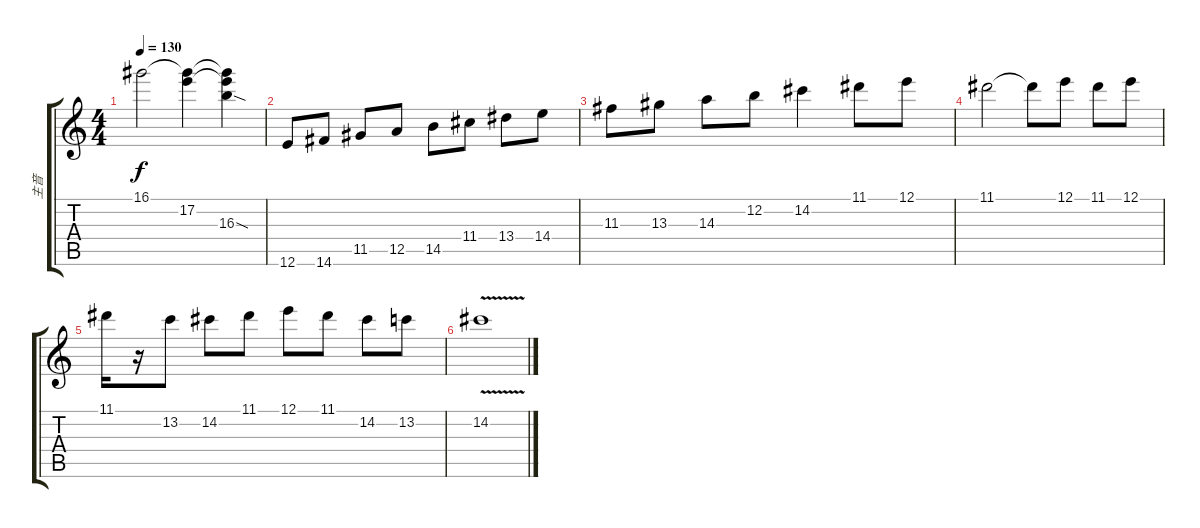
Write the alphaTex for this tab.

\track ("主音" "主音") {instrument distortionguitar}
\staff {score tabs}
\tuning (E4 B3 G3 D3 A2 E2) {hide}
\ts (4 4)
\tempo 130
\clef g2
\ks c
16.1{t}.2{dy f} (16.1{t} 17.2).4 (16.1{t} 17.2{t} 16.3{sod}).4 |
12.6.8 14.6.8 11.5.8 12.5.8 14.5.8 11.4.8 13.4.8 14.4.8 |
11.3.8 13.3.8 14.3.8 12.2.8 14.2.4 11.1.8 12.1.8 |
11.1.2 11.1{t}.8 12.1.8 11.1.8 12.1.8 |
11.1.16 r.16 13.2.8 14.2.8 11.1.8 12.1.8 11.1.8 14.2.8 13.2.8 |
14.2{v}.1
